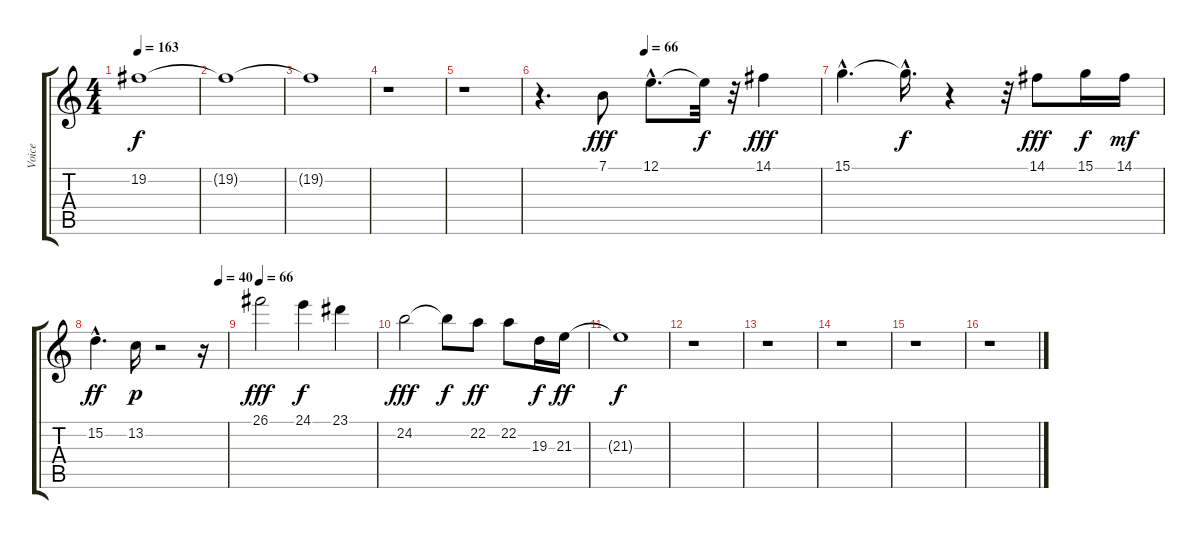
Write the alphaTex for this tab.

\track ("Voice" "Voice") {instrument synthvoice}
\staff {score tabs}
\tuning (E4 B3 G3 D3 A2 E2) {hide}
\ts (4 4)
\tempo 163
\clef g2
\ks c
19.2{t}.1{dy f} |
19.2{t}.1 |
19.2{t}.1 |
r.1 |
r.1 |
\tempo (66 0.375)
r.4{d} 7.1.8{dy fff} 12.1{hac}.8{d} 12.1{t}.32{dy f} r.32 14.1.4{dy fff} |
15.1{hac}.4{d} 15.1{hac t}.16{d dy f} r.4 r.32 14.1.8{dy fff} 15.1.16{dy f} 14.1.16{dy mf} |
\tempo (40 0.9375)
15.2{hac}.4{d dy ff} 13.2.16{dy p} r.2 r.16 |
\tempo 66
26.1.2{dy fff} 24.1.4{dy f} 23.1.4 |
24.2.2{dy fff} 24.2{t}.8{dy f} 22.2.8{dy ff} 22.2.8 19.3.16{dy f} 21.3.16{dy ff} |
21.3{t}.1{dy f} |
r.1 |
r.1 |
r.1 |
r.1 |
r.1
